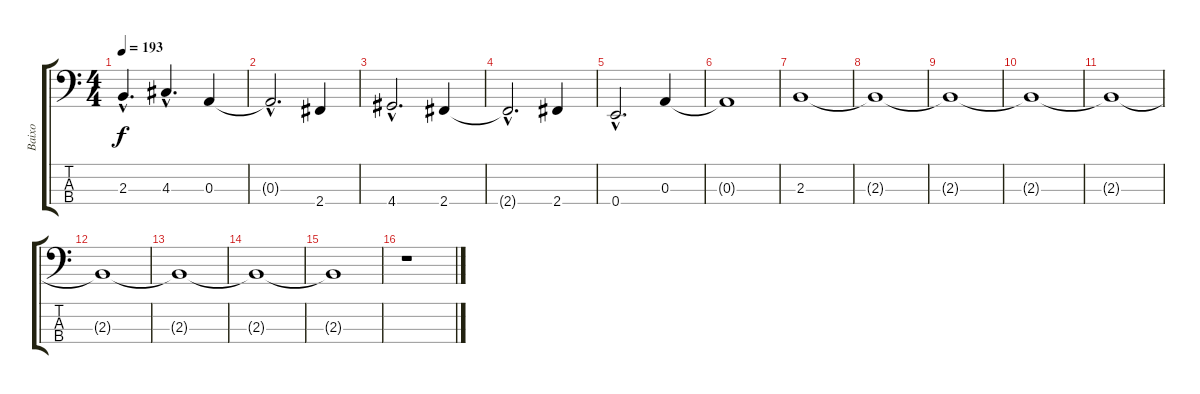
\track ("Baixo" "Baixo") {instrument electricbasspick}
\staff {score tabs}
\tuning (G2 D2 A1 E1) {hide}
\ts (4 4)
\tempo 193
\clef f4
\ks c
2.3{hac}.4{d dy f} 4.3{hac}.4{d} 0.3.4 |
0.3{hac t}.2{d} 2.4.4 |
4.4{hac}.2{d} 2.4.4 |
2.4{hac t}.2{d} 2.4.4 |
0.4{hac}.2{d} 0.3.4 |
0.3{t}.1 |
2.3.1 |
2.3{t}.1 |
2.3{t}.1 |
2.3{t}.1 |
2.3{t}.1 |
2.3{t}.1 |
2.3{t}.1 |
2.3{t}.1 |
2.3{t}.1 |
r.1
